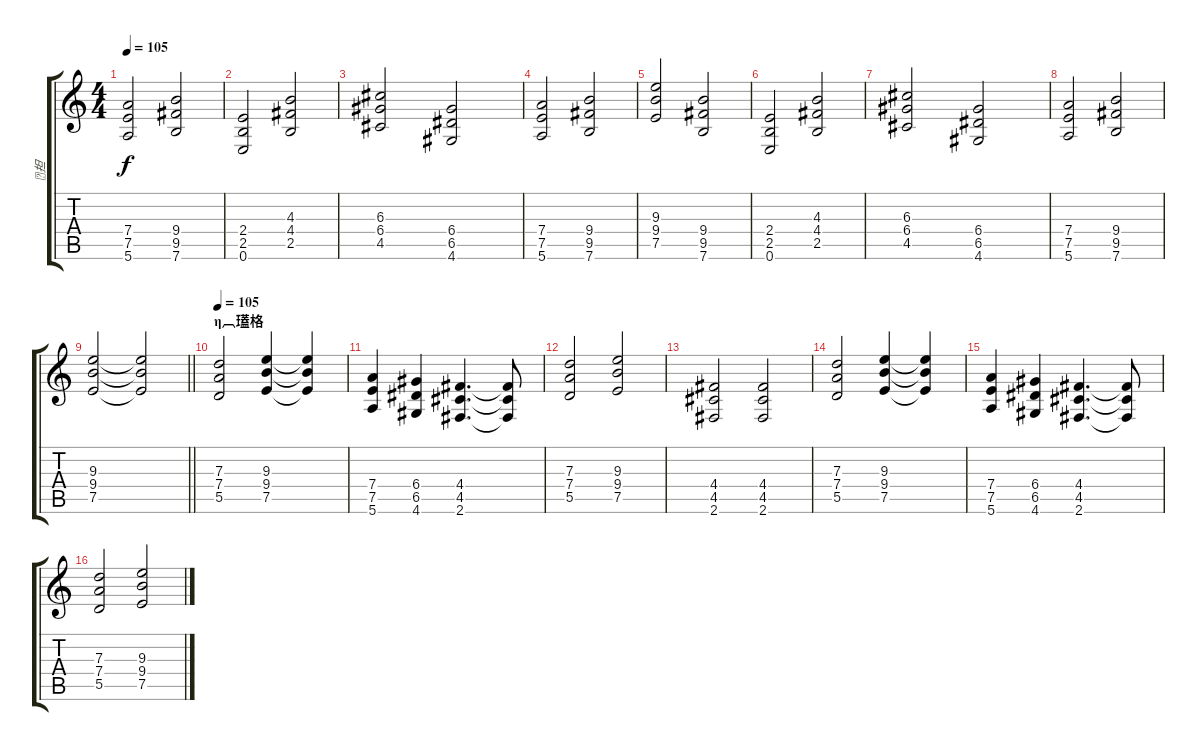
\track ("担" "担") {instrument distortionguitar}
\staff {score tabs}
\tuning (E4 B3 G3 D3 A2 E2) {hide}
\ts (4 4)
\tempo 105
\clef g2
\ks c
(7.4 7.5 5.6).2{dy f} (9.4 9.5 7.6).2 |
(2.4 2.5 0.6).2 (4.3 4.4 2.5).2 |
(6.3 6.4 4.5).2 (6.4 6.5 4.6).2 |
(7.4 7.5 5.6).2 (9.4 9.5 7.6).2 |
(9.3 9.4 7.5).2 (9.4 9.5 7.6).2 |
(2.4 2.5 0.6).2 (4.3 4.4 2.5).2 |
(6.3 6.4 4.5).2 (6.4 6.5 4.6).2 |
(7.4 7.5 5.6).2 (9.4 9.5 7.6).2 |
\barLineRight lightlight
(9.3 9.4 7.5).2 (9.3{t} 9.4{t} 7.5{t}).2 |
\section ("" "η︹瓂格")
\tempo 105
(7.3 7.4 5.5).2 (9.3 9.4 7.5).4 (9.3{t} 9.4{t} 7.5{t}).4 |
(7.4 7.5 5.6).4 (6.4 6.5 4.6).4 (4.4 4.5 2.6).4{d} (4.4{t} 4.5{t} 2.6{t}).8 |
(7.3 7.4 5.5).2 (9.3 9.4 7.5).2 |
(4.4 4.5 2.6).2 (4.4 4.5 2.6).2 |
(7.3 7.4 5.5).2 (9.3 9.4 7.5).4 (9.3{t} 9.4{t} 7.5{t}).4 |
(7.4 7.5 5.6).4 (6.4 6.5 4.6).4 (4.4 4.5 2.6).4{d} (4.4{t} 4.5{t} 2.6{t}).8 |
(7.3 7.4 5.5).2 (9.3 9.4 7.5).2
